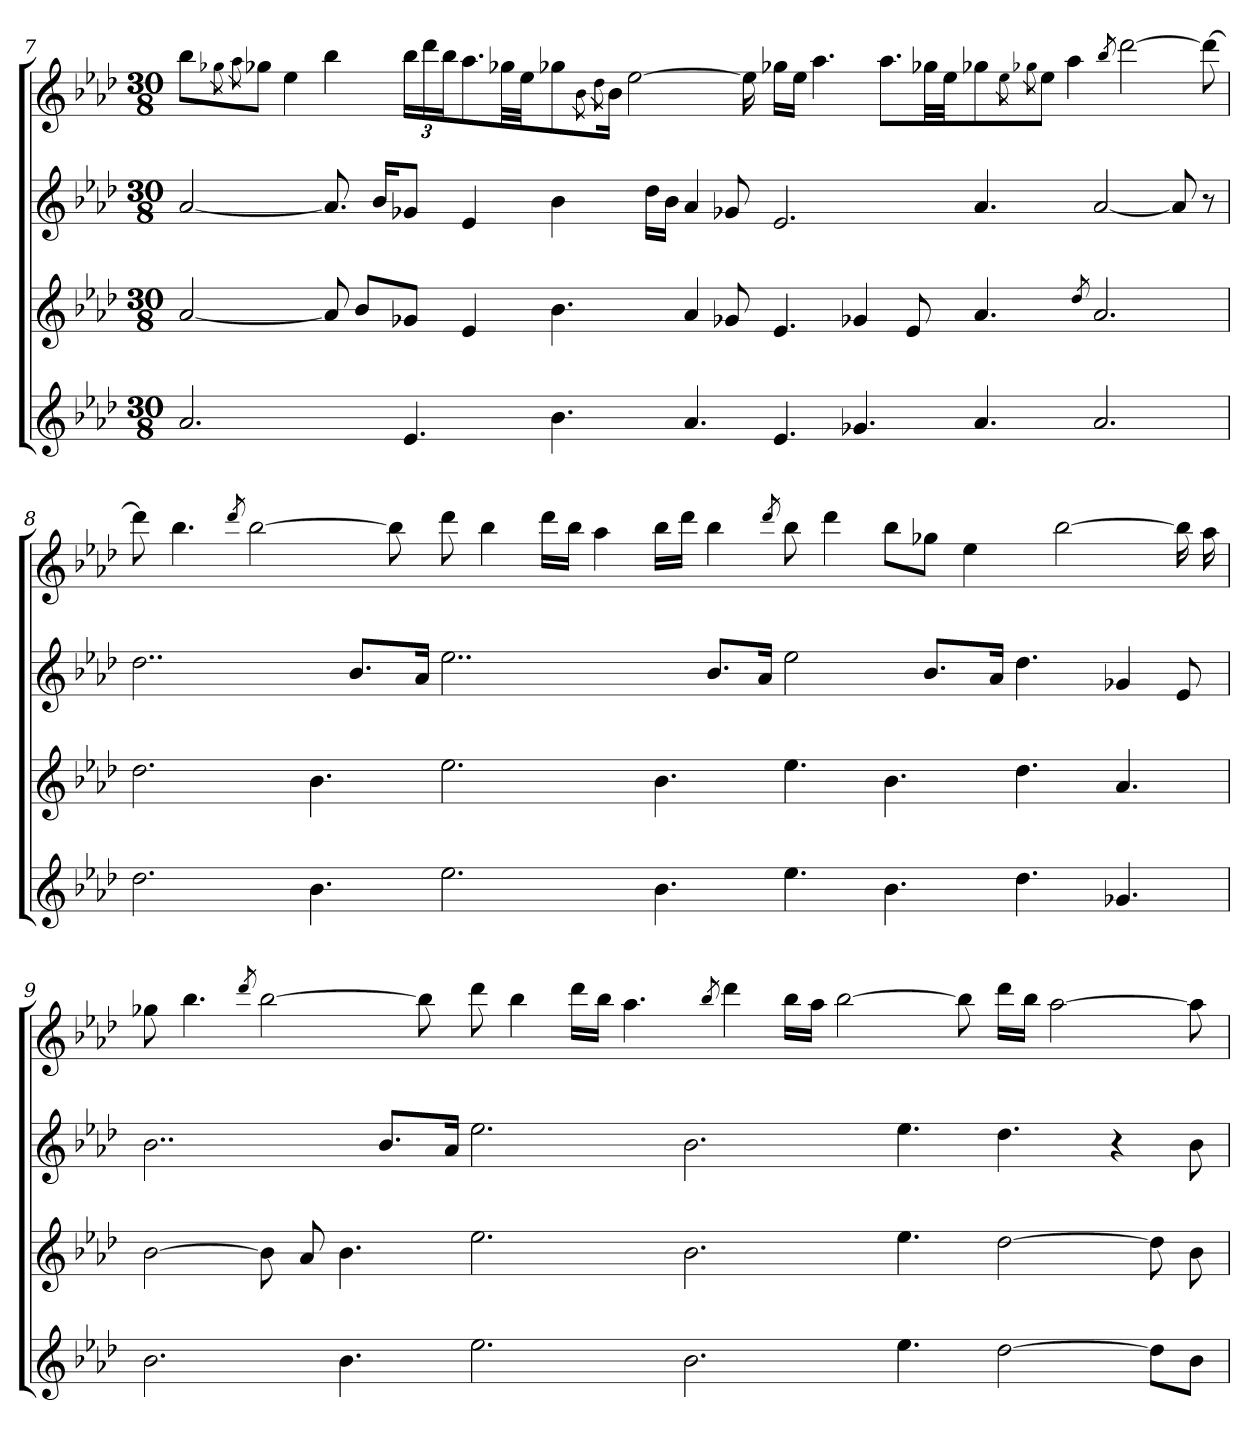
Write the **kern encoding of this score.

**kern	**kern	**kern	**kern
*part4	*part3	*part2	*part1
*staff4	*staff3	*staff2	*staff1
*clefG2	*clefG2	*clefG2	*clefG2
*k[b-e-a-d-]	*k[b-e-a-d-]	*k[b-e-a-d-]	*k[b-e-a-d-]
*M30/8	*M30/8	*M30/8	*M30/8
=7	=7	=7	=7
2.a-	[2a-	[2a-	8bb-\L
.	.	.	8qgg-X\
.	.	.	8qaa-\
.	.	.	8gg-X\J
.	.	.	4ee-
.	8a-]	8.a-]	4bb-
.	8b-/L	.	.
.	.	16b-/KL	.
4.e-	8g-X/J	8g-X/J	24bb-\LL
.	.	.	24ddd-\
.	.	.	24bb-\J
.	4e-	4e-	8.aa-\
.	.	.	32gg-X\LL
.	.	.	32ee-\JJ
4.b-	4.b-	4b-	8gg-X\
.	.	.	8qb-\
.	.	.	8qdd-\
.	.	.	16b-\Jk
.	.	.	[2ee-
.	.	16dd-\LL	.
.	.	16b-\JJ	.
4.a-	4a-	4a-	.
.	8g-X	8g-X	.
.	.	.	16ee-]
4.e-	4.e-	2.e-	16gg-X\LL
.	.	.	16ee-\JJ
.	.	.	4.aa-
4.g-X	4g-X	.	.
.	.	.	8.aa-\L
.	8e-	.	.
.	.	.	32gg-X\LL
.	.	.	32ee-\JJ
4.a-	4.a-	4.a-	8gg-X\
.	.	.	8qee-\
.	.	.	8qgg-X\
.	.	.	8ee-\J
.	.	.	4aa-
.	8qdd-	.	.
2.a-	2.a-	[2a-	.
.	.	.	8qbb-
.	.	.	[2ddd-
.	.	8a-]	.
.	.	8r	8ddd-_
=8	=8	=8	=8
2.dd-	2.dd-	2..dd-	8ddd-]
.	.	.	4.bb-
.	.	.	8qddd-
.	.	.	[2bb-
4.b-	4.b-	.	.
.	.	8.b-/L	.
.	.	.	8bb-]
.	.	16a-/Jk	.
2.ee-	2.ee-	2..ee-	8ddd-
.	.	.	4bb-
.	.	.	16ddd-\LL
.	.	.	16bb-\JJ
.	.	.	4aa-
4.b-	4.b-	.	16bb-\LL
.	.	.	16ddd-\JJ
.	.	8.b-/L	4bb-
.	.	16a-/Jk	.
.	.	.	8qddd-
4.ee-	4.ee-	2ee-	8bb-
.	.	.	4ddd-
4.b-	4.b-	.	8bb-\L
.	.	8.b-/L	8gg-X\J
.	.	.	4ee-
.	.	16a-/Jk	.
4.dd-	4.dd-	4.dd-	.
.	.	.	[2bb-
4.g-X	4.a-	4g-X	.
.	.	8e-	16bb-]
.	.	.	16aa-
=9	=9	=9	=9
2.b-	[2b-	2..b-	8gg-X
.	.	.	4.bb-
.	.	.	8qddd-
.	8b-]	.	[2bb-
.	8a-	.	.
4.b-	4.b-	.	.
.	.	8.b-/L	.
.	.	.	8bb-]
.	.	16a-/Jk	.
2.ee-	2.ee-	2.ee-	8ddd-
.	.	.	4bb-
.	.	.	16ddd-\LL
.	.	.	16bb-\JJ
.	.	.	4.aa-
2.b-	2.b-	2.b-	.
.	.	.	8qbb-
.	.	.	4ddd-
.	.	.	16bb-\LL
.	.	.	16aa-\JJ
.	.	.	[2bb-
4.ee-	4.ee-	4.ee-	.
.	.	.	8bb-]
[2dd-	[2dd-	4.dd-	16ddd-\LL
.	.	.	16bb-\JJ
.	.	.	[2aa-
.	.	4r	.
8dd-\L]	8dd-]	.	.
8b-\J	8b-	8b-	8aa-]
=	=	=	=
*-	*-	*-	*-
